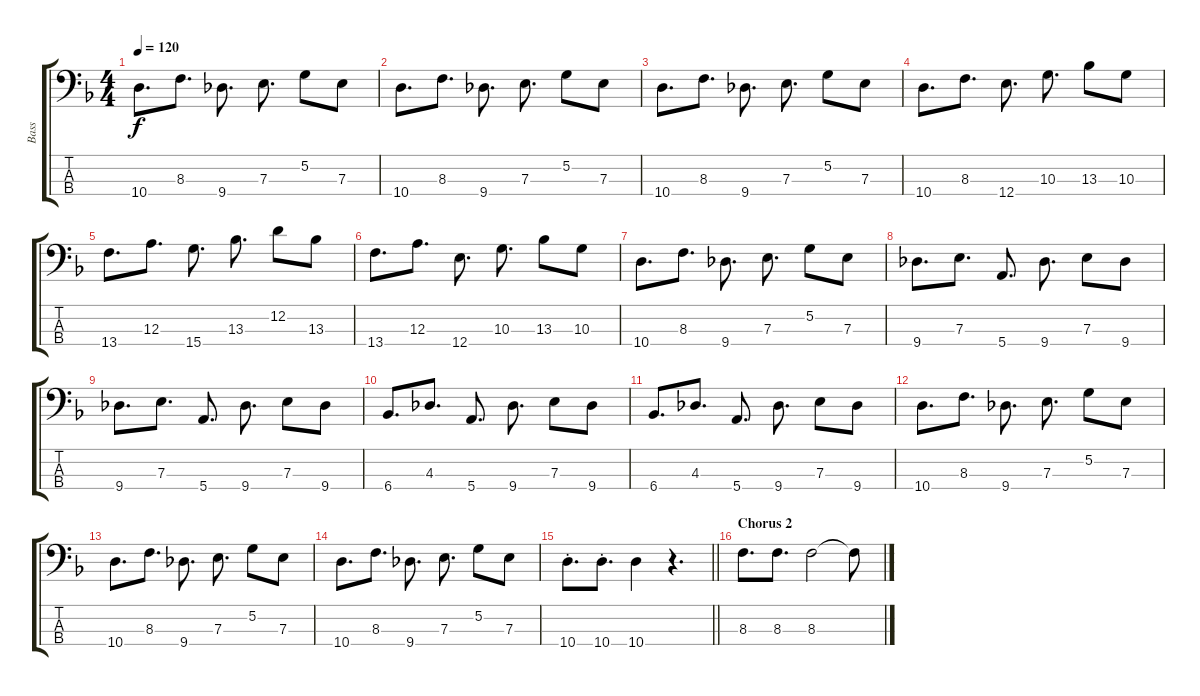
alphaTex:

\track ("Bass" "Bass") {instrument electricbassfinger}
\staff {score tabs}
\tuning (G2 D2 A1 E1) {hide}
\ts (4 4)
\tempo 120
\clef f4
\ks f
10.4.8{d dy f} 8.3.8{d} 9.4.8{d} 7.3.8{d} 5.2.8 7.3.8 |
10.4.8{d} 8.3.8{d} 9.4.8{d} 7.3.8{d} 5.2.8 7.3.8 |
10.4.8{d} 8.3.8{d} 9.4.8{d} 7.3.8{d} 5.2.8 7.3.8 |
10.4.8{d} 8.3.8{d} 12.4.8{d} 10.3.8{d} 13.3.8 10.3.8 |
13.4.8{d} 12.3.8{d} 15.4.8{d} 13.3.8{d} 12.2.8 13.3.8 |
13.4.8{d} 12.3.8{d} 12.4.8{d} 10.3.8{d} 13.3.8 10.3.8 |
10.4.8{d} 8.3.8{d} 9.4.8{d} 7.3.8{d} 5.2.8 7.3.8 |
9.4.8{d} 7.3.8{d} 5.4.8{d} 9.4.8{d} 7.3.8 9.4.8 |
9.4.8{d} 7.3.8{d} 5.4.8{d} 9.4.8{d} 7.3.8 9.4.8 |
6.4.8{d} 4.3.8{d} 5.4.8{d} 9.4.8{d} 7.3.8 9.4.8 |
6.4.8{d} 4.3.8{d} 5.4.8{d} 9.4.8{d} 7.3.8 9.4.8 |
10.4.8{d} 8.3.8{d} 9.4.8{d} 7.3.8{d} 5.2.8 7.3.8 |
10.4.8{d} 8.3.8{d} 9.4.8{d} 7.3.8{d} 5.2.8 7.3.8 |
10.4.8{d} 8.3.8{d} 9.4.8{d} 7.3.8{d} 5.2.8 7.3.8 |
\barLineRight lightlight
10.4{st}.8{d} 10.4{st}.8{d} 10.4.4 r.4{d} |
\section ("" "Chorus 2")
8.3.8{d volume 10 instrument electricbassfinger} 8.3.8{d} 8.3.2 8.3{t}.8
